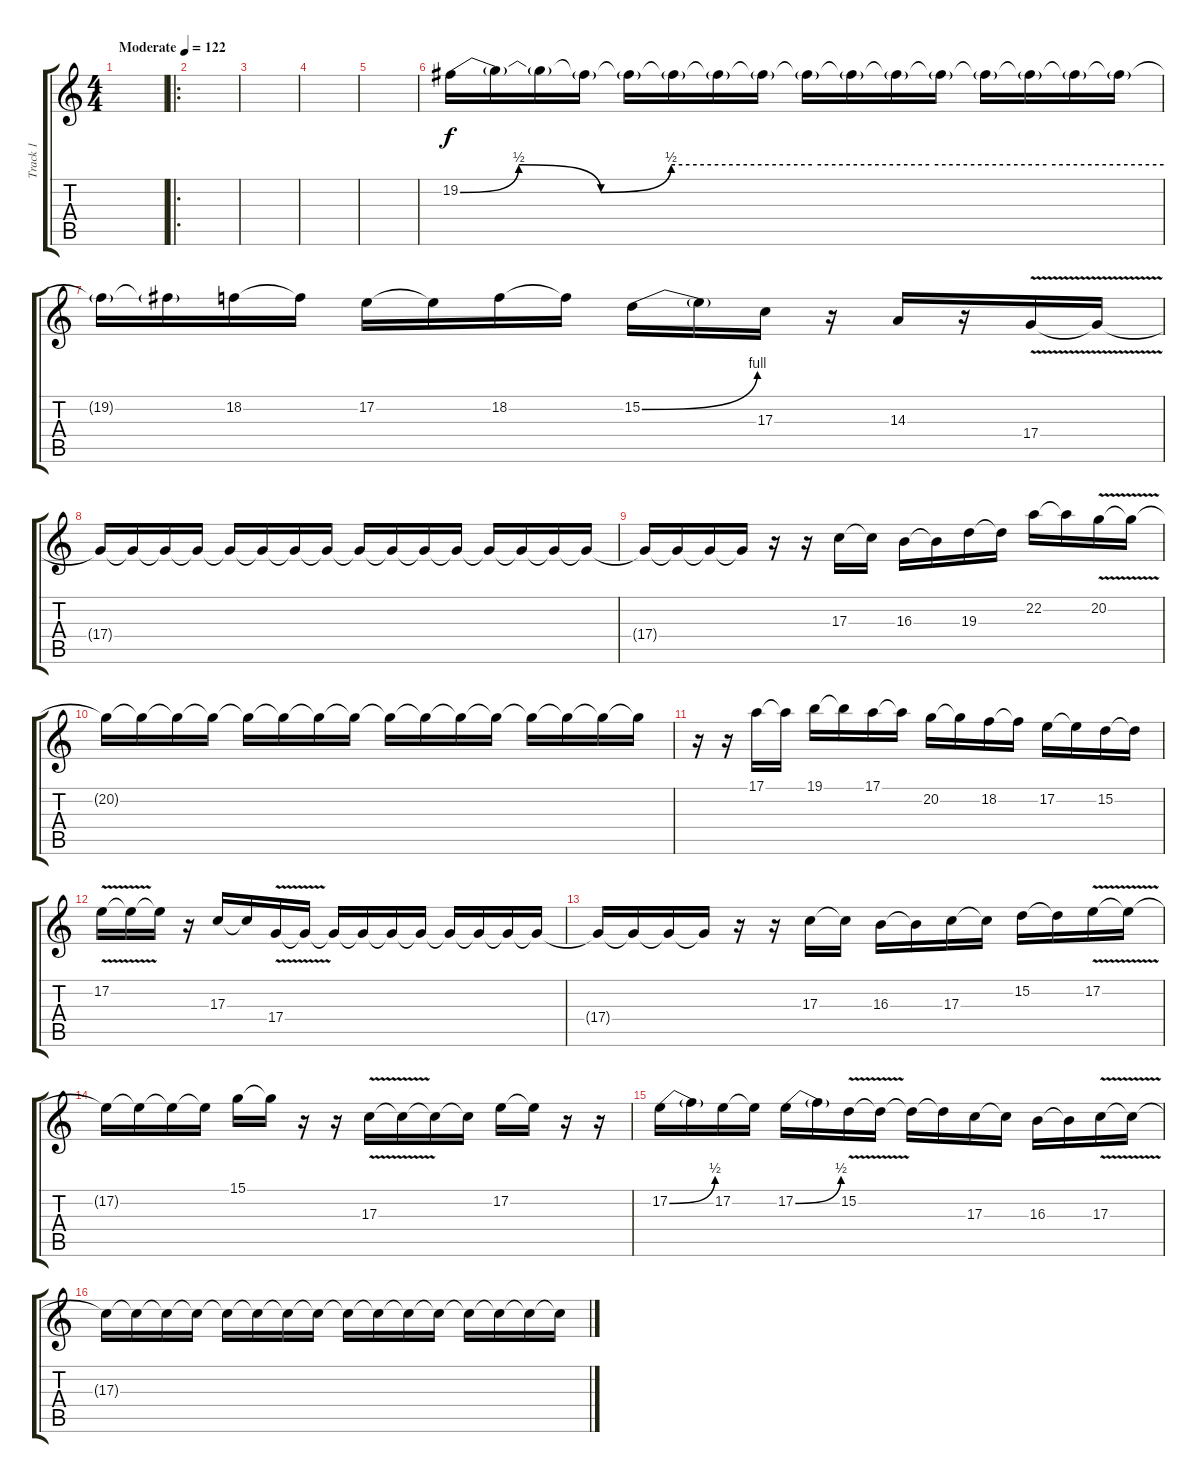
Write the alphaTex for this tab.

\track ("Track 1" "Track 1") {instrument viola}
\staff {score tabs}
\tuning (E4 B3 G3 D3 A2 E2) {hide}
\ts (4 4)
\tempo (122 "Moderate")
\clef g2
\ks c
|
\ro
|
|
|
|
19.2{be (custom 0 0 5 2 12 0 18 2 30 2 40 2 50 2 60 2)}.16 19.2{t}.16 19.2{t}.16 19.2{t}.16 19.2{t}.16 19.2{t}.16 19.2{t}.16 19.2{t}.16 19.2{t}.16 19.2{t}.16 19.2{t}.16 19.2{t}.16 19.2{t}.16 19.2{t}.16 19.2{t}.16 19.2{t}.16 |
19.2{t}.16 19.2{t}.16 18.2.16 18.2{t}.16 17.2.16 17.2{t}.16 18.2.16 18.2{t}.16 15.2{be (bend 0 0 60 4)}.16 15.2{t}.16 17.3.16 r.16 14.3.16 r.16 17.4{v}.16 17.4{t}.16 |
17.4{t}.16 17.4{t}.16 17.4{t}.16 17.4{t}.16 17.4{t}.16 17.4{t}.16 17.4{t}.16 17.4{t}.16 17.4{t}.16 17.4{t}.16 17.4{t}.16 17.4{t}.16 17.4{t}.16 17.4{t}.16 17.4{t}.16 17.4{t}.16 |
17.4{t}.16 17.4{t}.16 17.4{t}.16 17.4{t}.16 r.16 r.16 17.3.16 17.3{t}.16 16.3.16 16.3{t}.16 19.3.16 19.3{t}.16 22.2.16 22.2{t}.16 20.2{v}.16 20.2{t}.16 |
20.2{t}.16 20.2{t}.16 20.2{t}.16 20.2{t}.16 20.2{t}.16 20.2{t}.16 20.2{t}.16 20.2{t}.16 20.2{t}.16 20.2{t}.16 20.2{t}.16 20.2{t}.16 20.2{t}.16 20.2{t}.16 20.2{t}.16 20.2{t}.16 |
r.16 r.16 17.1.16 17.1{t}.16 19.1.16 19.1{t}.16 17.1.16 17.1{t}.16 20.2.16 20.2{t}.16 18.2.16 18.2{t}.16 17.2.16 17.2{t}.16 15.2.16 15.2{t}.16 |
17.2{v}.16 17.2{t}.16 17.2{t}.16 r.16 17.3.16 17.3{t}.16 17.4{v}.16 17.4{t}.16 17.4{t}.16 17.4{t}.16 17.4{t}.16 17.4{t}.16 17.4{t}.16 17.4{t}.16 17.4{t}.16 17.4{t}.16 |
17.4{t}.16 17.4{t}.16 17.4{t}.16 17.4{t}.16 r.16 r.16 17.3.16 17.3{t}.16 16.3.16 16.3{t}.16 17.3.16 17.3{t}.16 15.2.16 15.2{t}.16 17.2{v}.16 17.2{t}.16 |
17.2{t}.16 17.2{t}.16 17.2{t}.16 17.2{t}.16 15.1.16 15.1{t}.16 r.16 r.16 17.3{v}.16 17.3{t}.16 17.3{t}.16 17.3{t}.16 17.2.16 17.2{t}.16 r.16 r.16 |
17.2{be (bend 0 0 60 2)}.16 17.2{t}.16 17.2.16 17.2{t}.16 17.2{be (bend 0 0 60 2)}.16 17.2{t}.16 15.2{v}.16 15.2{t}.16 15.2{t}.16 15.2{t}.16 17.3.16 17.3{t}.16 16.3.16 16.3{t}.16 17.3{v}.16 17.3{t}.16 |
17.3{t}.16 17.3{t}.16 17.3{t}.16 17.3{t}.16 17.3{t}.16 17.3{t}.16 17.3{t}.16 17.3{t}.16 17.3{t}.16 17.3{t}.16 17.3{t}.16 17.3{t}.16 17.3{t}.16 17.3{t}.16 17.3{t}.16 17.3{t}.16
